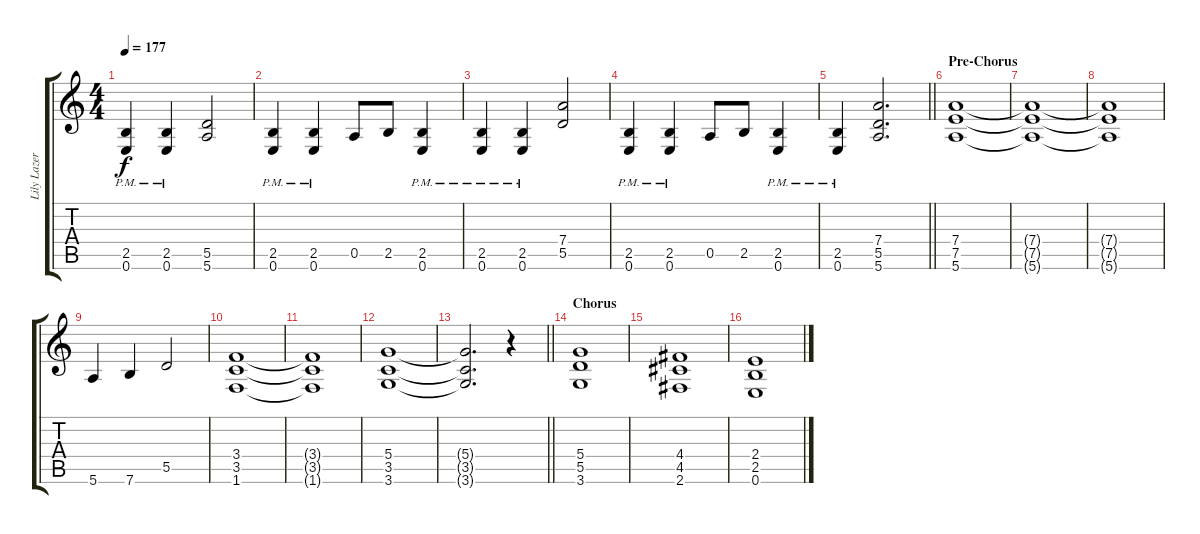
\track ("Lily Lazer (Guitar)" "Lily Lazer") {instrument distortionguitar}
\staff {score tabs}
\tuning (E4 B3 G3 D3 A2 E2) {hide}
\ts (4 4)
\tempo 177
\clef g2
\ks c
(2.5{pm} 0.6{pm}).4{dy f} (2.5{pm} 0.6{pm}).4 (5.5 5.6).2 |
(2.5{pm} 0.6{pm}).4 (2.5{pm} 0.6{pm}).4 0.5.8 2.5.8 (2.5{pm} 0.6{pm}).4 |
(2.5{pm} 0.6{pm}).4 (2.5{pm} 0.6{pm}).4 (7.4 5.5).2 |
(2.5{pm} 0.6{pm}).4 (2.5{pm} 0.6{pm}).4 0.5.8 2.5.8 (2.5{pm} 0.6{pm}).4 |
\barLineRight lightlight
(2.5{pm} 0.6{pm}).4 (7.4 5.5 5.6).2{d} |
\section ("" "Pre-Chorus")
(7.4 7.5 5.6).1 |
(7.4{t} 7.5{t} 5.6{t}).1 |
(7.4{t} 7.5{t} 5.6{t}).1 |
5.6.4 7.6.4 5.5.2 |
(3.4 3.5 1.6).1 |
(3.4{t} 3.5{t} 1.6{t}).1 |
(5.4 3.5 3.6).1 |
\barLineRight lightlight
(5.4{t} 3.5{t} 3.6{t}).2{d} r.4 |
\section ("" "Chorus")
(5.4 5.5 3.6).1 |
(4.4 4.5 2.6).1 |
(2.4 2.5 0.6).1
